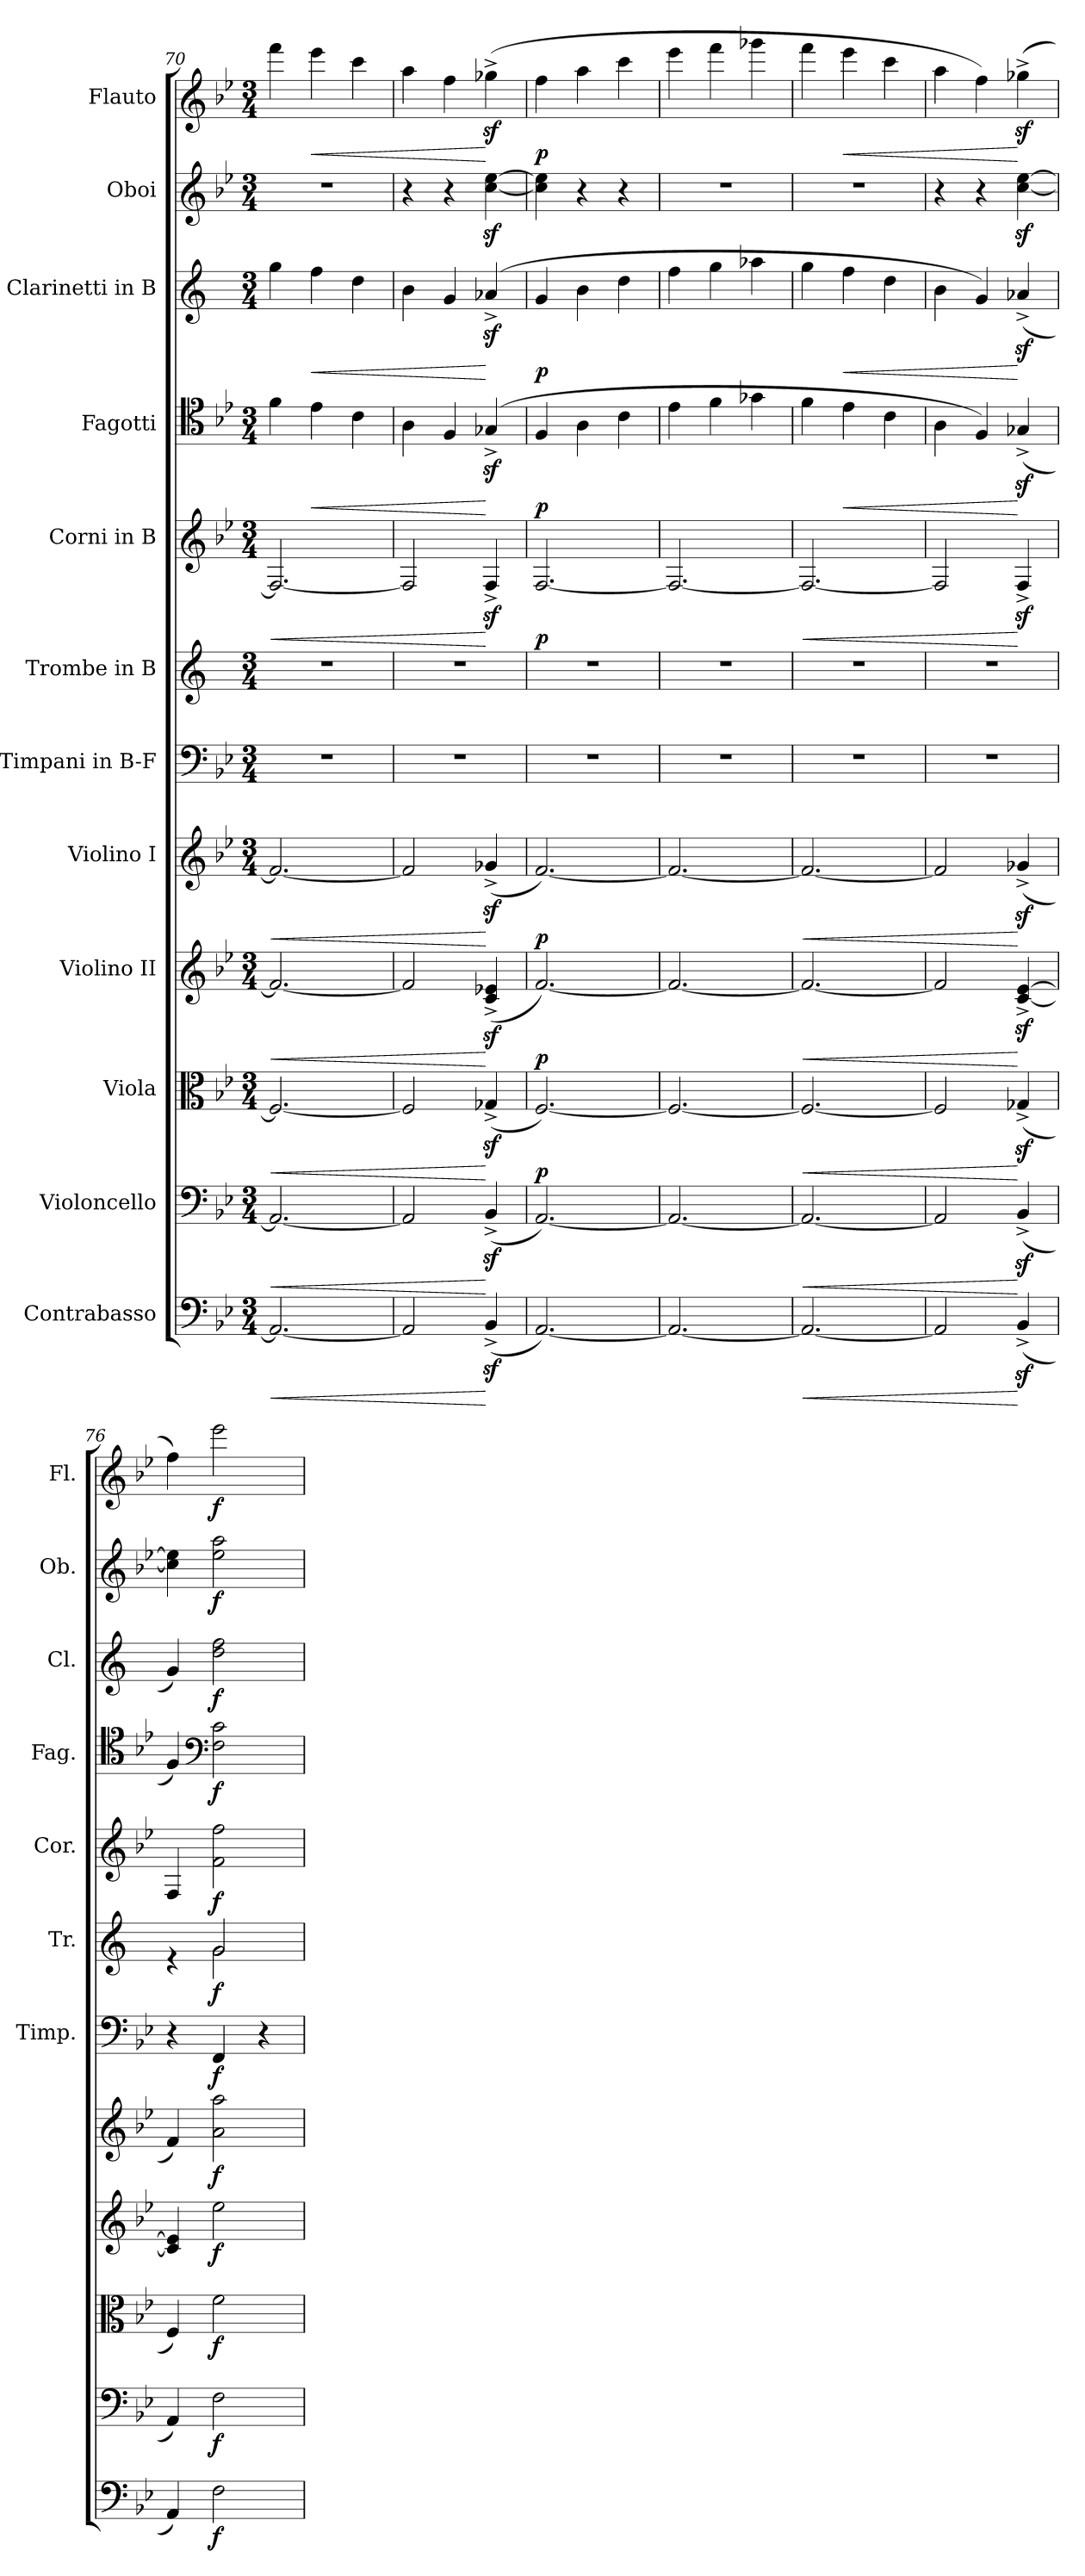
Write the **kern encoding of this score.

**kern	**dynam	**kern	**dynam	**kern	**dynam	**kern	**dynam	**kern	**dynam	**kern	**dynam	**kern	**dynam	**kern	**dynam	**kern	**dynam	**kern	**dynam	**kern	**dynam	**kern	**dynam
*part12	*part12	*part11	*part11	*part10	*part10	*part9	*part9	*part8	*part8	*part7	*part7	*part6	*part6	*part5	*part5	*part4	*part4	*part3	*part3	*part2	*part2	*part1	*part1
*staff12	*staff12	*staff11	*staff11	*staff10	*staff10	*staff9	*staff9	*staff8	*staff8	*staff7	*staff7	*staff6	*staff6	*staff5	*staff5	*staff4	*staff4	*staff3	*staff3	*staff2	*staff2	*staff1	*staff1
*I"Contrabasso	*	*I"Violoncello	*	*I"Viola	*	*I"Violino II	*	*I"Violino I	*	*I"Timpani in B-F	*	*I"Trombe in B	*	*I"Corni in B	*	*I"Fagotti	*	*I"Clarinetti in B	*	*I"Oboi	*	*I"Flauto	*
*	*	*	*	*	*	*	*	*	*	*I'Timp.	*	*I'Tr.	*	*I'Cor.	*	*I'Fag.	*	*I'Cl.	*	*I'Ob.	*	*I'Fl.	*
*clefF4	*	*clefF4	*	*clefC3	*	*clefG2	*	*clefG2	*	*clefF4	*	*clefG2	*	*clefG2	*	*clefC4	*	*clefG2	*	*clefG2	*	*clefG2	*
*ITrd7c12	*	*	*	*	*	*	*	*	*	*	*	*ITrd1c2	*	*ITrd8c14	*	*	*	*ITrd1c2	*	*	*	*	*
*k[b-e-]	*	*k[b-e-]	*	*k[b-e-]	*	*k[b-e-]	*	*k[b-e-]	*	*k[b-e-]	*	*k[b-e-]	*	*k[b-e-]	*	*k[b-e-]	*	*k[b-e-]	*	*k[b-e-]	*	*k[b-e-]	*
*M3/4	*	*M3/4	*	*M3/4	*	*M3/4	*	*M3/4	*	*M3/4	*	*M3/4	*	*M3/4	*	*M3/4	*	*M3/4	*	*M3/4	*	*M3/4	*
=70	=70	=70	=70	=70	=70	=70	=70	=70	=70	=70	=70	=70	=70	=70	=70	=70	=70	=70	=70	=70	=70	=70	=70
!	!LO:HP:b	!	!LO:HP:b	!	!LO:HP:b	!	!LO:HP:b	!	!LO:HP:b	!	!	!	!	!	!LO:HP:b	!	!	!	!	!	!	!	!
2.AAA/_	<	2.AA/_	<	2.F/_	<	2.f/_	<	2.f/_	<	2.r	.	2.r	.	2.FF/_	<	4f\	.	4ff\	.	2.r	.	4fff\	.
!	!	!	!	!	!	!	!	!	!	!	!	!	!	!	!	!	!LO:HP:b	!	!LO:HP:b	!	!	!	!LO:HP:b
.	.	.	.	.	.	.	.	.	.	.	.	.	.	.	.	4e-\	<	4ee-\	<	.	.	4eee-\	<
.	.	.	.	.	.	.	.	.	.	.	.	.	.	.	.	4c\	.	4cc\	.	.	.	4ccc\	.
=71	=71	=71	=71	=71	=71	=71	=71	=71	=71	=71	=71	=71	=71	=71	=71	=71	=71	=71	=71	=71	=71	=71	=71
2AAA/]	.	2AA/]	.	2F/]	.	2f/]	.	2f/]	.	2.r	.	2.r	.	2FF/]	.	4A\	.	4a\	.	4r	.	4aa\	.
.	.	.	.	.	.	.	.	.	.	.	.	.	.	.	.	4F/	.	4f/	.	4r	.	4ff\	.
(4BBB-z<^/	[	(4BB-z<^/	[	(4G-Xz<^/	[	(4c/z<^ 4e-X/z<^	[	(4g-Xz<^/	[	.	.	.	.	4FFz<^/	[	(4G-Xz<^/	[	(4g-Xz<^/	[	[4cc\z< [4ee-\z<	.	(4gg-Xz<^\	[
=72	=72	=72	=72	=72	=72	=72	=72	=72	=72	=72	=72	=72	=72	=72	=72	=72	=72	=72	=72	=72	=72	=72	=72
!	!	!	!	!	!LO:DY:b	!	!LO:DY:b	!	!LO:DY:b	!	!	!	!	!	!LO:DY:b	!	!LO:DY:b	!	!LO:DY:b	!	!	!	!LO:DY:b
[2.AAA/)	.	[2.AA/)	.	[2.F/)	p	[2.f/)	p	[2.f/)	p	2.r	.	2.r	.	[2.FF/	p	4F/	p	4f/	p	4cc\] 4ee-\]	.	4ff\	p
.	.	.	.	.	.	.	.	.	.	.	.	.	.	.	.	4A\	.	4a\	.	4r	.	4aa\	.
.	.	.	.	.	.	.	.	.	.	.	.	.	.	.	.	4c\	.	4cc\	.	4r	.	4ccc\	.
=73	=73	=73	=73	=73	=73	=73	=73	=73	=73	=73	=73	=73	=73	=73	=73	=73	=73	=73	=73	=73	=73	=73	=73
2.AAA/_	.	2.AA/_	.	2.F/_	.	2.f/_	.	2.f/_	.	2.r	.	2.r	.	2.FF/_	.	4e-\	.	4ee-\	.	2.r	.	4eee-\	.
.	.	.	.	.	.	.	.	.	.	.	.	.	.	.	.	4f\	.	4ff\	.	.	.	4fff\	.
.	.	.	.	.	.	.	.	.	.	.	.	.	.	.	.	4g-X\	.	4gg-X\	.	.	.	4ggg-X\	.
=74	=74	=74	=74	=74	=74	=74	=74	=74	=74	=74	=74	=74	=74	=74	=74	=74	=74	=74	=74	=74	=74	=74	=74
!	!LO:HP:b	!	!LO:HP:b	!	!LO:HP:b	!	!LO:HP:b	!	!LO:HP:b	!	!	!	!	!	!LO:HP:b	!	!	!	!	!	!	!	!
2.AAA/_	<	2.AA/_	<	2.F/_	<	2.f/_	<	2.f/_	<	2.r	.	2.r	.	2.FF/_	<	4f\	.	4ff\	.	2.r	.	4fff\	.
!	!	!	!	!	!	!	!	!	!	!	!	!	!	!	!	!	!LO:HP:b	!	!LO:HP:b	!	!	!	!LO:HP:b
.	.	.	.	.	.	.	.	.	.	.	.	.	.	.	.	4e-\	<	4ee-\	<	.	.	4eee-\	<
.	.	.	.	.	.	.	.	.	.	.	.	.	.	.	.	4c\	.	4cc\	.	.	.	4ccc\	.
=75	=75	=75	=75	=75	=75	=75	=75	=75	=75	=75	=75	=75	=75	=75	=75	=75	=75	=75	=75	=75	=75	=75	=75
2AAA/]	.	2AA/]	.	2F/]	.	2f/]	.	2f/]	.	2.r	.	2.r	.	2FF/]	.	4A\	.	4a\	.	4r	.	4aa\	.
.	.	.	.	.	.	.	.	.	.	.	.	.	.	.	.	4F/)	.	4f/)	.	4r	.	4ff\)	.
(4BBB-z<^/	[	(4BB-z<^/	[	(4G-Xz<^/	[	[4c/z<^ [4e-/z<^	[	(4g-Xz<^/	[	.	.	.	.	4FFz<^/	[	(4G-Xz<^/	[	(4g-Xz<^/	[	[4cc\z< [4ee-\z<	.	(4gg-Xz<^\	[
=76	=76	=76	=76	=76	=76	=76	=76	=76	=76	=76	=76	=76	=76	=76	=76	=76	=76	=76	=76	=76	=76	=76	=76
*	*	*	*	*	*	*	*	*	*	*	*	*^	*	*	*	*	*	*	*	*	*	*	*
4AAA/)	.	4AA/)	.	4F/)	.	4c/] 4e-/]	.	4f/)	.	4r	.	4re	4ryy	.	4FF/	.	4F/)	.	4f/)	.	4cc\] 4ee-\]	.	4ff\)	.
*	*	*	*	*	*	*	*	*	*	*	*	*	*	*	*	*	*clefF4	*	*	*	*	*	*	*
!	!LO:DY:b	!	!LO:DY:b	!	!LO:DY:b	!	!LO:DY:b	!	!LO:DY:b	!	!LO:DY:b	!	!	!LO:DY:b	!	!LO:DY:b	!	!LO:DY:b	!	!LO:DY:b	!	!LO:DY:b	!	!LO:DY:b
2FF\	f	2F\	f	2f\	f	2ee-\	f	2a\ 2aa\	f	4FF/	f	2f/	2f\	f	2F\ 2f\	f	2F\ 2c\	f	2cc\ 2ee-\	f	2ee-\ 2aa\	f	2eee-\	f
.	.	.	.	.	.	.	.	.	.	4r	.	.	.	.	.	.	.	.	.	.	.	.	.	.
*	*	*	*	*	*	*	*	*	*	*	*	*v	*v	*	*	*	*	*	*	*	*	*	*	*
=	=	=	=	=	=	=	=	=	=	=	=	=	=	=	=	=	=	=	=	=	=	=	=
*-	*-	*-	*-	*-	*-	*-	*-	*-	*-	*-	*-	*-	*-	*-	*-	*-	*-	*-	*-	*-	*-	*-	*-
